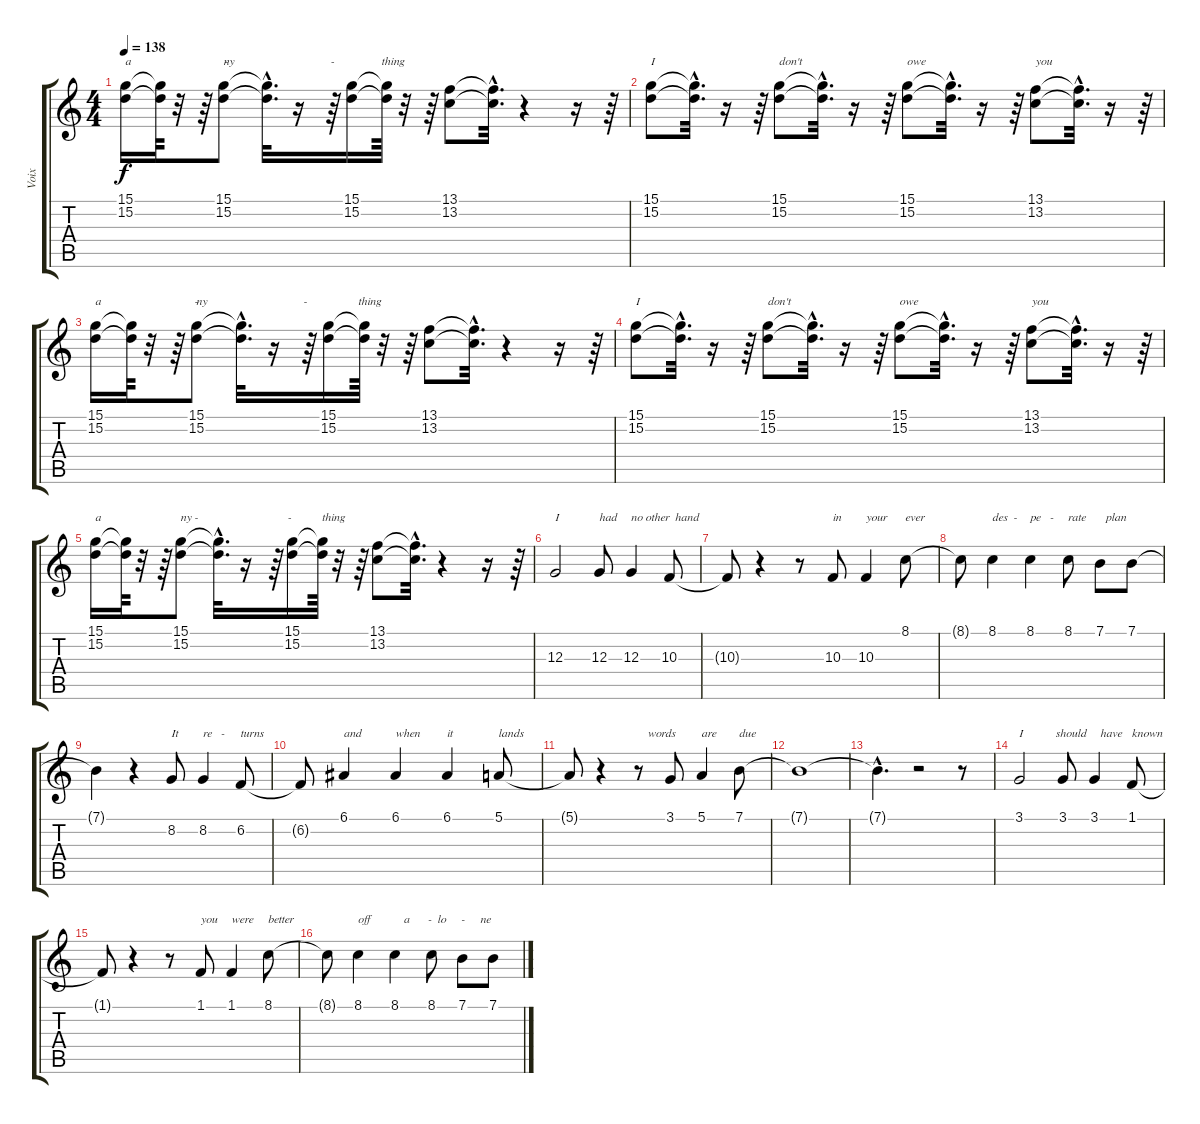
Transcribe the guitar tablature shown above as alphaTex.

\track ("Voix" "Voix") {instrument voiceoohs}
\staff {score tabs}
\tuning (E4 B3 G3 D3 A2 E2) {hide}
\ts (4 4)
\tempo 138
\clef g2
\ks c
(15.1 15.2).16{txt "a                               -" dy f} (15.1{t} 15.2{t}).64 r.32 r.64 (15.1 15.2).8{txt "ny                                -"} (15.1{hac t} 15.2{hac t}).32{d} r.16 r.64 (15.1 15.2).16{txt "          thing"} (15.1{t} 15.2{t}).64 r.32 r.64 (13.1 13.2).8 (13.1{hac t} 13.2{hac t}).32{d} r.4 r.16 r.64 |
(15.1 15.2).8{txt "I"} (15.1{hac t} 15.2{hac t}).32{d} r.16 r.64 (15.1 15.2).8{txt "don't"} (15.1{hac t} 15.2{hac t}).32{d} r.16 r.64 (15.1 15.2).8{txt "owe"} (15.1{hac t} 15.2{hac t}).32{d} r.16 r.64 (13.1 13.2).8{txt "you"} (13.1{hac t} 13.2{hac t}).32{d} r.16 r.64 |
(15.1 15.2).16{txt "a                               -"} (15.1{t} 15.2{t}).64 r.32 r.64 (15.1 15.2).8{txt "ny                                -"} (15.1{hac t} 15.2{hac t}).32{d} r.16 r.64 (15.1 15.2).16{txt "          thing"} (15.1{t} 15.2{t}).64 r.32 r.64 (13.1 13.2).8 (13.1{hac t} 13.2{hac t}).32{d} r.4 r.16 r.64 |
(15.1 15.2).8{txt "I"} (15.1{hac t} 15.2{hac t}).32{d} r.16 r.64 (15.1 15.2).8{txt "don't"} (15.1{hac t} 15.2{hac t}).32{d} r.16 r.64 (15.1 15.2).8{txt "owe"} (15.1{hac t} 15.2{hac t}).32{d} r.16 r.64 (13.1 13.2).8{txt "you"} (13.1{hac t} 13.2{hac t}).32{d} r.16 r.64 |
(15.1 15.2).16{txt "a                               -"} (15.1{t} 15.2{t}).64 r.32 r.64 (15.1 15.2).8{txt "ny                                -"} (15.1{hac t} 15.2{hac t}).32{d} r.16 r.64 (15.1 15.2).16{txt "          thing"} (15.1{t} 15.2{t}).64 r.32 r.64 (13.1 13.2).8 (13.1{hac t} 13.2{hac t}).32{d} r.4 r.16 r.64 |
12.3.2{txt "I"} 12.3.8{txt "had"} 12.3.4{txt "no other"} 10.3.8{txt "  hand"} |
10.3{t}.8 r.4 r.8 10.3.8{txt "in"} 10.3.4{txt "your"} 8.1.8{txt "ever"} |
8.1{t}.8 8.1.4{txt "des  -"} 8.1.4{txt "pe   -"} 8.1.8{txt "rate"} 7.1.8{txt "  plan"} 7.1.8 |
7.1{t}.4 r.4 8.2.8{txt "It"} 8.2.4{txt "re   -"} 6.2.8{txt "turns"} |
6.2{t}.8 6.1.4{txt "and"} 6.1.4{txt "when"} 6.1.4{txt "it"} 5.1.8{txt "lands"} |
5.1{t}.8 r.4 r.8{txt "   words"} 3.1.8 5.1.4{txt "are"} 7.1.8{txt "due"} |
7.1{t}.1 |
7.1{hac t}.4{d} r.2 r.8 |
3.1.2{txt "I           should"} 3.1.8 3.1.4{txt "  have"} 1.1.8{txt "known"} |
1.1{t}.8 r.4 r.8 1.1.8{txt "you"} 1.1.4{txt "were"} 8.1.8{txt "better"} |
8.1{t}.8 8.1.4{txt "off"} 8.1.4{txt "   a      -"} 8.1.8{txt "  lo     -"} 7.1.8{txt "      ne"} 7.1.8
